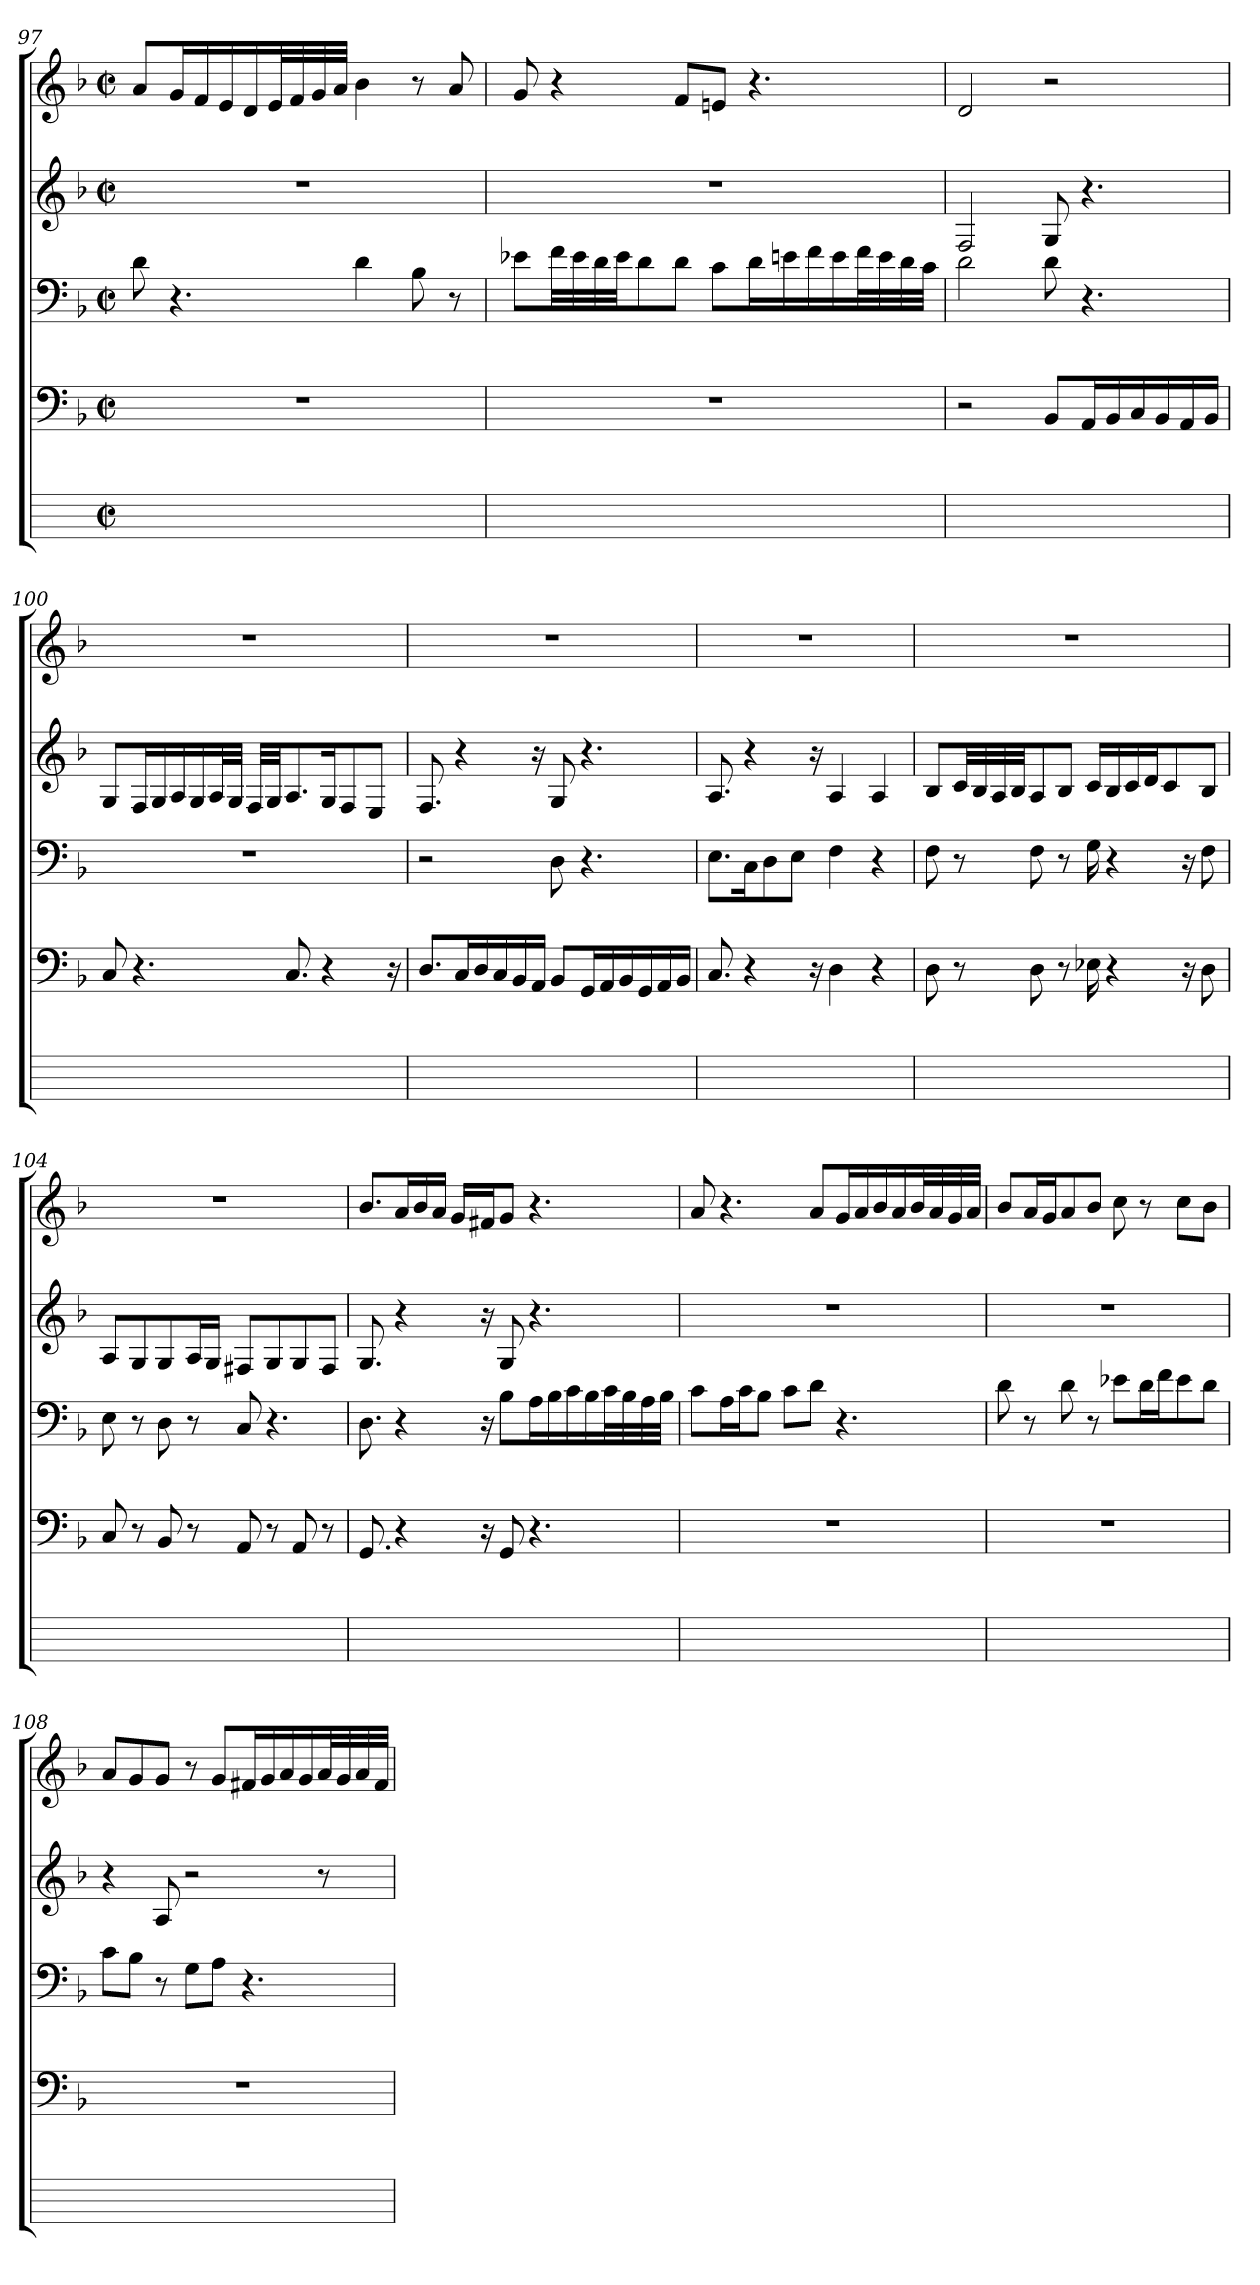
**kern	**kern	**kern	**kern	**kern
*part5	*part4	*part3	*part2	*part1
*staff5	*staff4	*staff3	*staff2	*staff1
*	*clefF4	*clefF4	*clefG2	*clefG2
*	*k[b-]	*k[b-]	*k[b-]	*k[b-]
*	*F:	*F:	*F:	*F:
*M2/2	*M2/2	*M2/2	*M2/2	*M2/2
*met(c|)	*met(c|)	*met(c|)	*met(c|)	*met(c|)
=97	=97	=97	=97	=97
1ryy	1r	8d	1r	8aL
.	.	4.r	.	16giL
.	.	.	.	16fi
.	.	.	.	16ei
.	.	.	.	16di
.	.	.	.	32eiL
.	.	.	.	32fi
.	.	.	.	32gi
.	.	.	.	32aiJJJ
.	.	4dj	.	4b-
.	.	8B-	.	8r
.	.	8r	.	8a
=98	=98	=98	=98	=98
1ryy	1r	8e-XL	1r	8g
.	.	32fiLL	.	4r
.	.	32e-i	.	.
.	.	32di	.	.
.	.	32e-iJJ	.	.
.	.	8d	.	.
.	.	8djJ	.	8fjL
.	.	8cL	.	8enZJ
.	.	16diL	.	4.r
.	.	16ei	.	.
.	.	16fi	.	.
.	.	16ei	.	.
.	.	32fiL	.	.
.	.	32ei	.	.
.	.	32di	.	.
.	.	32ciJJJ	.	.
=99	=99	=99	=99	=99
1ryy	2r	2d	2F	2d
.	8BB-L	8dj	8G	2r
.	16AAiL	4.r	4.r	.
.	16BB-i	.	.	.
.	16Ci	.	.	.
.	16BB-i	.	.	.
.	16AAi	.	.	.
.	16BB-iJJ	.	.	.
=100	=100	=100	=100	=100
1ryy	8C	1r	8GL	1r
.	4.r	.	16FiL	.
.	.	.	16Gi	.
.	.	.	16Ai	.
.	.	.	16Gi	.
.	.	.	32AiL	.
.	.	.	32GiJJJ	.
.	.	.	32FiLLL	.
.	.	.	32GiJJ	.
.	8.C	.	8.A	.
.	4r	.	16Gik	.
.	.	.	8Fi	.
.	.	.	8EiJ	.
.	16r	.	.	.
=101	=101	=101	=101	=101
1ryy	8.DL	2r	8.F	1r
.	16CiL	.	4r	.
.	16Di	.	.	.
.	16Ci	.	.	.
.	16BB-i	.	.	.
.	16AAiJJ	.	16r	.
.	8BB-L	8D	8G	.
.	16GGiL	4.r	4.r	.
.	16AAi	.	.	.
.	16BB-i	.	.	.
.	16GGi	.	.	.
.	16AAi	.	.	.
.	16BB-iJJ	.	.	.
=102	=102	=102	=102	=102
1ryy	8.C	8.EL	8.A	1r
.	4r	16Cik	4r	.
.	.	8Di	.	.
.	.	8EiJ	.	.
.	16r	.	16r	.
.	4D	4F	4Aj	.
.	4r	4r	4A	.
=103	=103	=103	=103	=103
1ryy	8Dj	8Fj	8B-L	1r
.	8r	8r	32ciLL	.
.	.	.	32B-i	.
.	.	.	32Ai	.
.	.	.	32B-iJJ	.
.	8D	8F	8A	.
.	8r	8r	8B-iJ	.
.	16E-X	16G	16cLL	.
.	4r	4r	16B-i	.
.	.	.	16ci	.
.	.	.	16diJ	.
.	.	.	8ci	.
.	16r	16r	.	.
.	8D	8F	8B-J	.
=104	=104	=104	=104	=104
1ryy	8C	8E	8AL	1r
.	8r	8r	8Gi	.
.	8BB-	8D	8G	.
.	8r	8r	16AiL	.
.	.	.	16GiJJ	.
.	8AA	8C	8F#XL	.
.	8r	4.r	8Gi	.
.	8AAj	.	8GV	.
.	8r	.	8F#iJ	.
=105	=105	=105	=105	=105
1ryy	8.GG	8.D	8.G	8.b-L
.	4r	4r	4r	16aiL
.	.	.	.	16b-i
.	.	.	.	16aiJJ
.	.	.	.	16giLL
.	16r	16r	16r	16f#XiJ
.	8GGj	8B-L	8Gj	8gJ
.	4.r	16AiL	4.r	4.r
.	.	16B-i	.	.
.	.	16ci	.	.
.	.	16B-i	.	.
.	.	32ciL	.	.
.	.	32B-i	.	.
.	.	32Ai	.	.
.	.	32B-iJJJ	.	.
=106	=106	=106	=106	=106
1ryy	1r	8cL	1r	8a
.	.	16AiL	.	4.r
.	.	16ciJ	.	.
.	.	8B-iJ	.	.
.	.	8ciL	.	.
.	.	8dJ	.	8ajL
.	.	4.r	.	16giL
.	.	.	.	16ai
.	.	.	.	16b-V
.	.	.	.	16ai
.	.	.	.	32b-iL
.	.	.	.	32ai
.	.	.	.	32gi
.	.	.	.	32aiJJJ
=107	=107	=107	=107	=107
1ryy	1r	8dj	1r	8b-L
.	.	8r	.	16aiL
.	.	.	.	16giJ
.	.	8d	.	8a
.	.	8r	.	8b-iJ
.	.	8e-XL	.	8cc
.	.	16diL	.	8r
.	.	16fiJ	.	.
.	.	8e-j	.	8ccjL
.	.	8dJ	.	8b-J
=108	=108	=108	=108	=108
1ryy	1r	8cL	4r	8aL
.	.	8B-VJ	.	8gV
.	.	8r	8AV	8gJ
.	.	8GiL	2r	8r
.	.	8AJ	.	8gjL
.	.	4.r	.	16f#XiL
.	.	.	.	16gi
.	.	.	.	16ai
.	.	.	.	16gi
.	.	.	8r	32aiL
.	.	.	.	32gi
.	.	.	.	32ai
.	.	.	.	32f#iJJJ
=	=	=	=	=
*-	*-	*-	*-	*-
